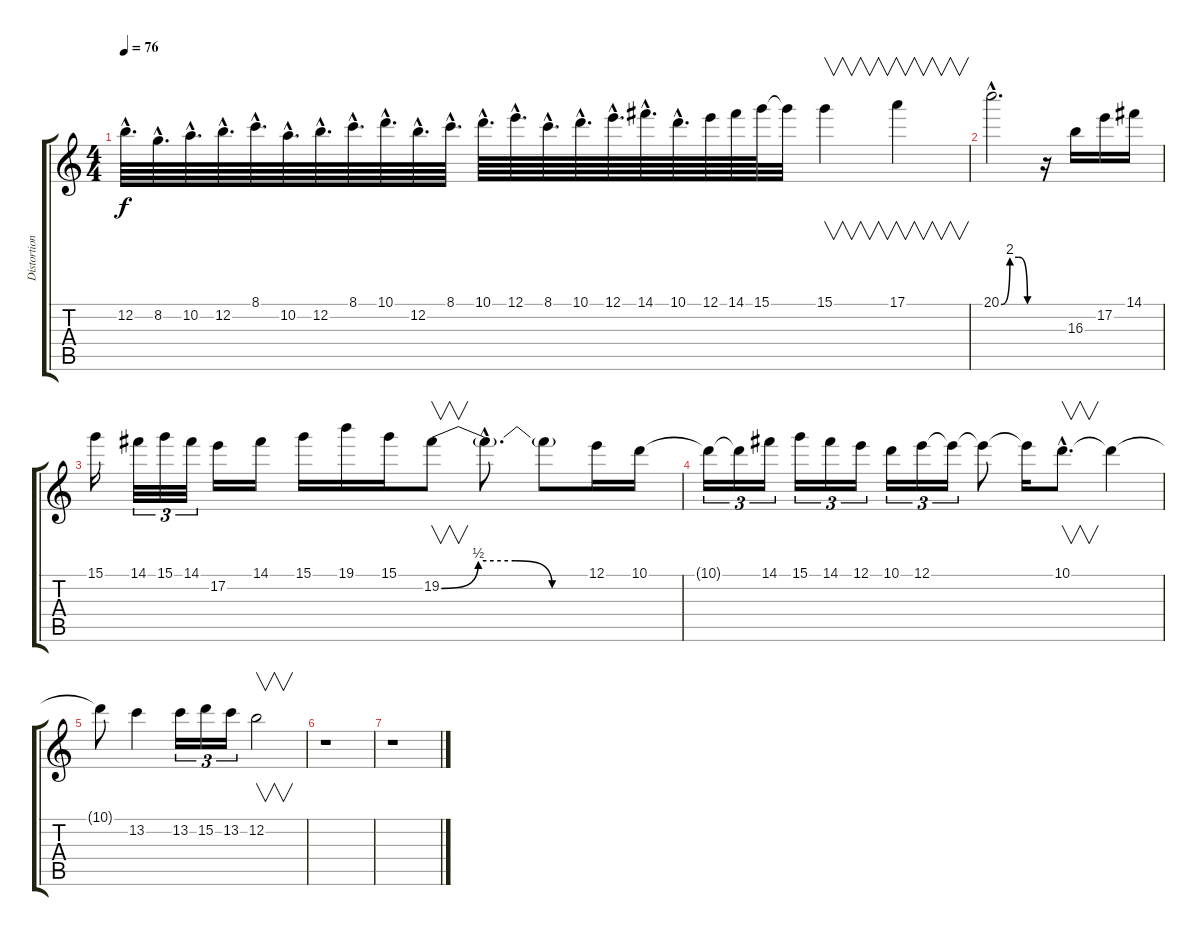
\track ("Distortion Guitar 2" "Distortion") {instrument distortionguitar}
\staff {score tabs}
\tuning (E4 B3 G3 D3 A2 E2) {hide}
\ts (4 4)
\tempo 76
\clef g2
\ks c
12.2{hac}.64{d dy f} 8.2{hac}.64{d} 10.2{hac}.64{d} 12.2{hac}.64{d} 8.1{hac}.64{d} 10.2{hac}.64{d} 12.2{hac}.64{d} 8.1{hac}.64{d} 10.1{hac}.64{d} 12.2{hac}.64{d} 8.1{hac}.64{d} 10.1{hac}.64{d} 12.1{hac}.64{d} 8.1{hac}.64{d} 10.1{hac}.64{d} 12.1{hac}.64{d} 14.1{hac}.64{d} 10.1{hac}.64{d} 12.1.64 14.1.64 15.1.64 15.1{t}.32 15.1.4{v} 17.1.4{v} |
20.1{be (custom 0 0 15 8 30 8 45 0 60 0) hac}.2{d} r.16 16.3.16 17.2.16 14.1.16 |
15.1.16 14.1.32{tu (3 2)} 15.1.32{tu (3 2)} 14.1.32{tu (3 2)} 17.2.16 14.1.16 15.1.16 19.1.16 15.1.16 19.2{be (custom 0 0 15 2 30 2 45 0 60 0)}.8{v} 19.2{hac t}.8{d} 19.2{t}.8 12.1.16 10.1.16 |
10.1{t}.16{tu (3 2)} 10.1{t}.16{tu (3 2)} 14.1.16{tu (3 2)} 15.1.16{tu (3 2)} 14.1.16{tu (3 2)} 12.1.16{tu (3 2)} 10.1.16{tu (3 2)} 12.1.16{tu (3 2)} 12.1{t}.16{tu (3 2)} 12.1{t}.8 12.1{t}.16 10.1{hac}.8{v d} 10.1{t}.4 |
10.1{t}.8 13.2.4 13.2.16{tu (3 2)} 15.2.16{tu (3 2)} 13.2.16{tu (3 2)} 12.2.2{v} |
r.1 |
r.1
